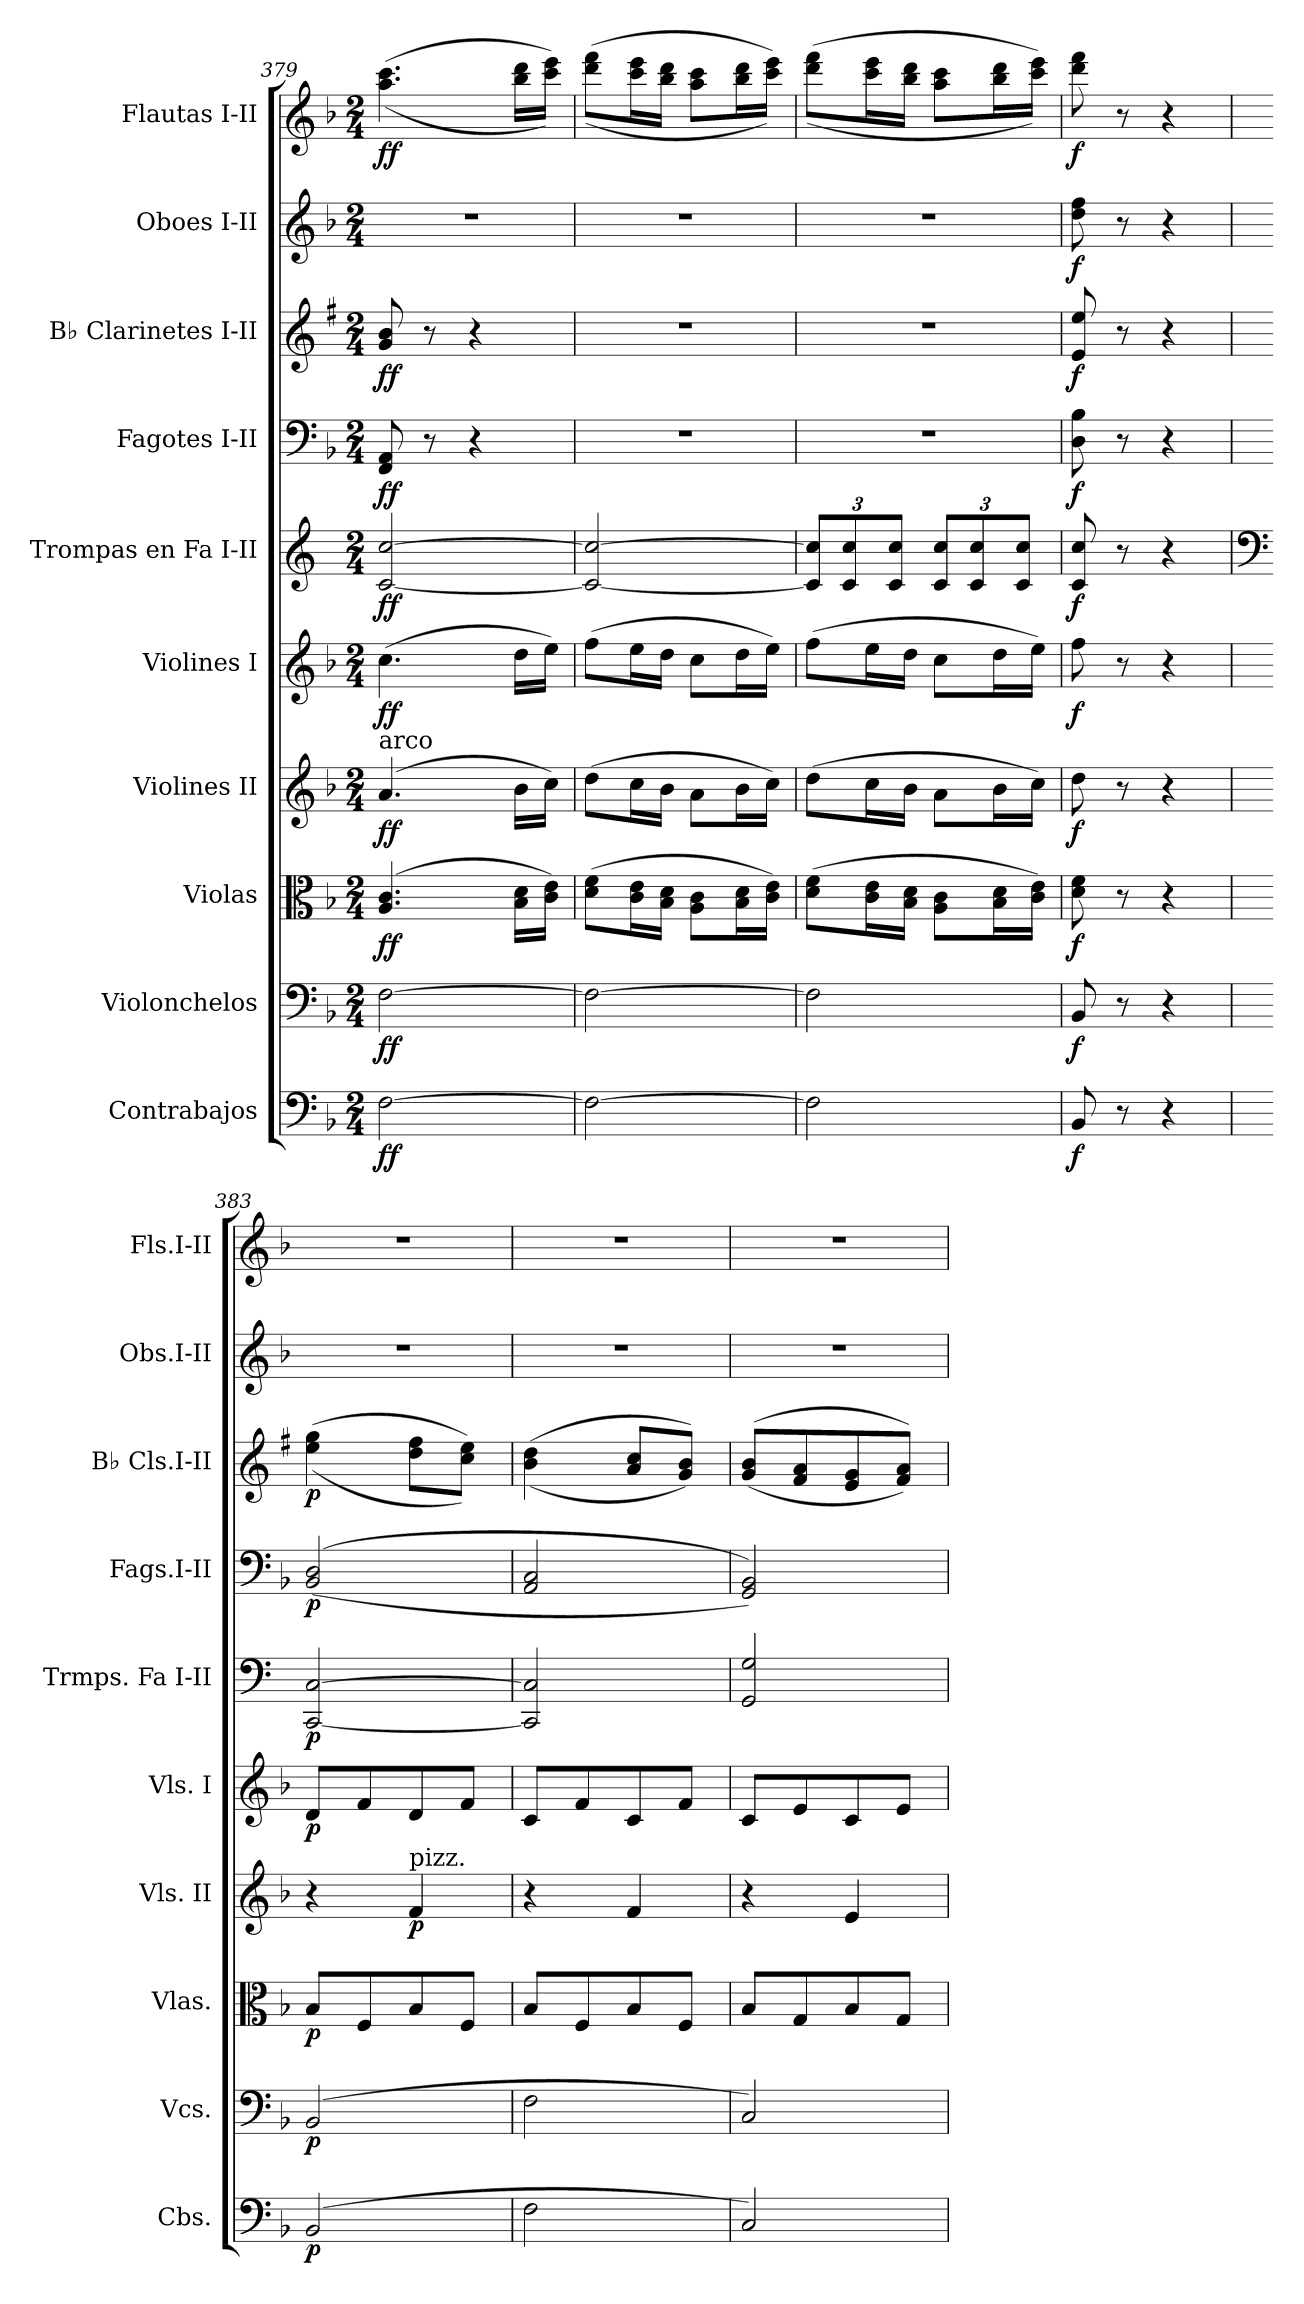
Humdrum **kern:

**kern	**dynam	**kern	**dynam	**kern	**dynam	**kern	**dynam	**kern	**dynam	**kern	**dynam	**kern	**dynam	**kern	**dynam	**kern	**dynam	**kern	**dynam
*part10	*part10	*part9	*part9	*part8	*part8	*part7	*part7	*part6	*part6	*part5	*part5	*part4	*part4	*part3	*part3	*part2	*part2	*part1	*part1
*staff10	*staff10	*staff9	*staff9	*staff8	*staff8	*staff7	*staff7	*staff6	*staff6	*staff5	*staff5	*staff4	*staff4	*staff3	*staff3	*staff2	*staff2	*staff1	*staff1
*I"Contrabajos	*	*I"Violonchelos	*	*I"Violas	*	*I"Violines II	*	*I"Violines I	*	*I"Trompas en Fa I-II	*	*I"Fagotes I-II	*	*I"B♭ Clarinetes I-II	*	*I"Oboes I-II	*	*I"Flautas I-II	*
*I'Cbs.	*	*I'Vcs.	*	*I'Vlas.	*	*I'Vls. II	*	*I'Vls. I	*	*I'Trmps. Fa I-II	*	*I'Fags.I-II	*	*I'B♭ Cls.I-II	*	*I'Obs.I-II	*	*I'Fls.I-II	*
*clefF4	*	*clefF4	*	*clefC3	*	*clefG2	*	*clefG2	*	*clefG2	*	*clefF4	*	*clefG2	*	*clefG2	*	*clefG2	*
*ITrd7c12	*	*	*	*	*	*	*	*	*	*ITrd4c7	*	*	*	*ITrd1c2	*	*	*	*	*
*k[b-]	*	*k[b-]	*	*k[b-]	*	*k[b-]	*	*k[b-]	*	*k[b-]	*	*k[b-]	*	*k[b-]	*	*k[b-]	*	*k[b-]	*
*M2/4	*	*M2/4	*	*M2/4	*	*M2/4	*	*M2/4	*	*M2/4	*	*M2/4	*	*M2/4	*	*M2/4	*	*M2/4	*
=379	=379	=379	=379	=379	=379	=379	=379	=379	=379	=379	=379	=379	=379	=379	=379	=379	=379	=379	=379
!	!	!	!	!	!	!LO:TX:a:t=arco	!	!	!	!	!	!	!	!	!	!	!	!	!
!	!LO:DY:b	!	!LO:DY:b	!	!LO:DY:b	!	!LO:DY:b	!	!LO:DY:b	!	!LO:DY:b	!	!LO:DY:b	!	!LO:DY:b	!	!	!	!LO:DY:b
[2FF\	ff	[2F\	ff	(4.A/ 4.c/	ff	(4.a/	ff	(4.cc\	ff	[2F/ [2f/	ff	8FF/ 8AA/	ff	8f/ 8a/	ff	2r	.	((4.aa\ 4.ccc\	ff
.	.	.	.	.	.	.	.	.	.	.	.	8r	.	8r	.	.	.	.	.
.	.	.	.	.	.	.	.	.	.	.	.	4r	.	4r	.	.	.	.	.
.	.	.	.	16B-\ 16d\LL	.	16b-\LL	.	16dd\LL	.	.	.	.	.	.	.	.	.	16bb-\ 16ddd\LL	.
.	.	.	.	16c\ 16e\JJ)	.	16cc\JJ)	.	16ee\JJ)	.	.	.	.	.	.	.	.	.	16ccc\ 16eee\JJ))	.
!!LO:PB:g=z
=380	=380	=380	=380	=380	=380	=380	=380	=380	=380	=380	=380	=380	=380	=380	=380	=380	=380	=380	=380
2FF\_	.	2F\_	.	(8d\ 8f\L	.	(8dd\L	.	(8ff\L	.	2F/_ 2f/_	.	2r	.	2r	.	2r	.	((8ddd\ 8fff\L	.
.	.	.	.	16c\ 16e\L	.	16cc\L	.	16ee\L	.	.	.	.	.	.	.	.	.	16ccc\ 16eee\L	.
.	.	.	.	16B-\ 16d\JJ	.	16b-\JJ	.	16dd\JJ	.	.	.	.	.	.	.	.	.	16bb-\ 16ddd\JJ	.
.	.	.	.	8A\ 8c\L	.	8a\L	.	8cc\L	.	.	.	.	.	.	.	.	.	8aa\ 8ccc\L	.
.	.	.	.	16B-\ 16d\L	.	16b-\L	.	16dd\L	.	.	.	.	.	.	.	.	.	16bb-\ 16ddd\L	.
.	.	.	.	16c\ 16e\JJ)	.	16cc\JJ)	.	16ee\JJ)	.	.	.	.	.	.	.	.	.	16ccc\ 16eee\JJ))	.
=381	=381	=381	=381	=381	=381	=381	=381	=381	=381	=381	=381	=381	=381	=381	=381	=381	=381	=381	=381
*	*	*	*	*	*	*	*	*	*	*Xbrackettup	*	*	*	*	*	*	*	*	*
2FF\]	.	2F\]	.	(8d\ 8f\L	.	(8dd\L	.	(8ff\L	.	12F/] 12f/]L	.	2r	.	2r	.	2r	.	((8ddd\ 8fff\L	.
.	.	.	.	.	.	.	.	.	.	12F/ 12f/	.	.	.	.	.	.	.	.	.
.	.	.	.	16c\ 16e\L	.	16cc\L	.	16ee\L	.	.	.	.	.	.	.	.	.	16ccc\ 16eee\L	.
.	.	.	.	.	.	.	.	.	.	12F/ 12f/J	.	.	.	.	.	.	.	.	.
.	.	.	.	16B-\ 16d\JJ	.	16b-\JJ	.	16dd\JJ	.	.	.	.	.	.	.	.	.	16bb-\ 16ddd\JJ	.
.	.	.	.	8A\ 8c\L	.	8a\L	.	8cc\L	.	12F/ 12f/L	.	.	.	.	.	.	.	8aa\ 8ccc\L	.
.	.	.	.	.	.	.	.	.	.	12F/ 12f/	.	.	.	.	.	.	.	.	.
.	.	.	.	16B-\ 16d\L	.	16b-\L	.	16dd\L	.	.	.	.	.	.	.	.	.	16bb-\ 16ddd\L	.
.	.	.	.	.	.	.	.	.	.	12F/ 12f/J	.	.	.	.	.	.	.	.	.
.	.	.	.	16c\ 16e\JJ)	.	16cc\JJ)	.	16ee\JJ)	.	.	.	.	.	.	.	.	.	16ccc\ 16eee\JJ))	.
=382	=382	=382	=382	=382	=382	=382	=382	=382	=382	=382	=382	=382	=382	=382	=382	=382	=382	=382	=382
!	!LO:DY:b	!	!LO:DY:b	!	!LO:DY:b	!	!LO:DY:b	!	!LO:DY:b	!	!LO:DY:b	!	!LO:DY:b	!	!LO:DY:b	!	!LO:DY:b	!	!LO:DY:b
8BBB-/	f	8BB-/	f	8d\ 8f\	f	8dd\	f	8ff\	f	8F/ 8f/	f	8D\ 8B-\	f	8d/ 8dd/	f	8dd\ 8ff\	f	8ddd\ 8fff\	f
8r	.	8r	.	8r	.	8r	.	8r	.	8r	.	8r	.	8r	.	8r	.	8r	.
4r	.	4r	.	4r	.	4r	.	4r	.	4r	.	4r	.	4r	.	4r	.	4r	.
=383	=383	=383	=383	=383	=383	=383	=383	=383	=383	=383	=383	=383	=383	=383	=383	=383	=383	=383	=383
*	*	*	*	*	*	*	*	*	*	*clefF4	*	*	*	*	*	*	*	*	*
!	!LO:DY:b	!	!LO:DY:b	!	!LO:DY:b	!	!	!	!LO:DY:b	!	!LO:DY:b	!	!LO:DY:b	!	!LO:DY:b	!	!	!	!
(2BBB-/	p	(2BB-/	p	8B-/L	p	4r	.	8d/L	p	[2FFF/ [2FF/	p	((2BB-/ 2D/	p	((4dd\ 4ff\	p	2r	.	2r	.
.	.	.	.	8F/	.	.	.	8f/	.	.	.	.	.	.	.	.	.	.	.
!	!	!	!	!	!	!LO:TX:a:t=pizz.	!	!	!	!	!	!	!	!	!	!	!	!	!
!	!	!	!	!	!	!	!LO:DY:b	!	!	!	!	!	!	!	!	!	!	!	!
.	.	.	.	8B-/	.	4f/	p	8d/	.	.	.	.	.	8cc\ 8ee\L	.	.	.	.	.
.	.	.	.	8F/J	.	.	.	8f/J	.	.	.	.	.	8b-\ 8dd\J))	.	.	.	.	.
=384	=384	=384	=384	=384	=384	=384	=384	=384	=384	=384	=384	=384	=384	=384	=384	=384	=384	=384	=384
2FF\	.	2F\	.	8B-/L	.	4r	.	8c/L	.	2FFF/] 2FF/]	.	2AA/ 2C/	.	((4a\ 4cc\	.	2r	.	2r	.
.	.	.	.	8F/	.	.	.	8f/	.	.	.	.	.	.	.	.	.	.	.
.	.	.	.	8B-/	.	4f/	.	8c/	.	.	.	.	.	8g/ 8b-/L	.	.	.	.	.
.	.	.	.	8F/J	.	.	.	8f/J	.	.	.	.	.	8f/ 8a/J))	.	.	.	.	.
=385	=385	=385	=385	=385	=385	=385	=385	=385	=385	=385	=385	=385	=385	=385	=385	=385	=385	=385	=385
2CC/)	.	2C/)	.	8B-/L	.	4r	.	8c/L	.	2CC/ 2C/	.	2GG/ 2BB-/))	.	(>(8f/ 8a/L	.	2r	.	2r	.
.	.	.	.	8G/	.	.	.	8e/	.	.	.	.	.	8e/ 8g/	.	.	.	.	.
.	.	.	.	8B-/	.	4e/	.	8c/	.	.	.	.	.	8d/ 8f/	.	.	.	.	.
.	.	.	.	8G/J	.	.	.	8e/J	.	.	.	.	.	8e/ 8g/J))	.	.	.	.	.
=	=	=	=	=	=	=	=	=	=	=	=	=	=	=	=	=	=	=	=
*-	*-	*-	*-	*-	*-	*-	*-	*-	*-	*-	*-	*-	*-	*-	*-	*-	*-	*-	*-
